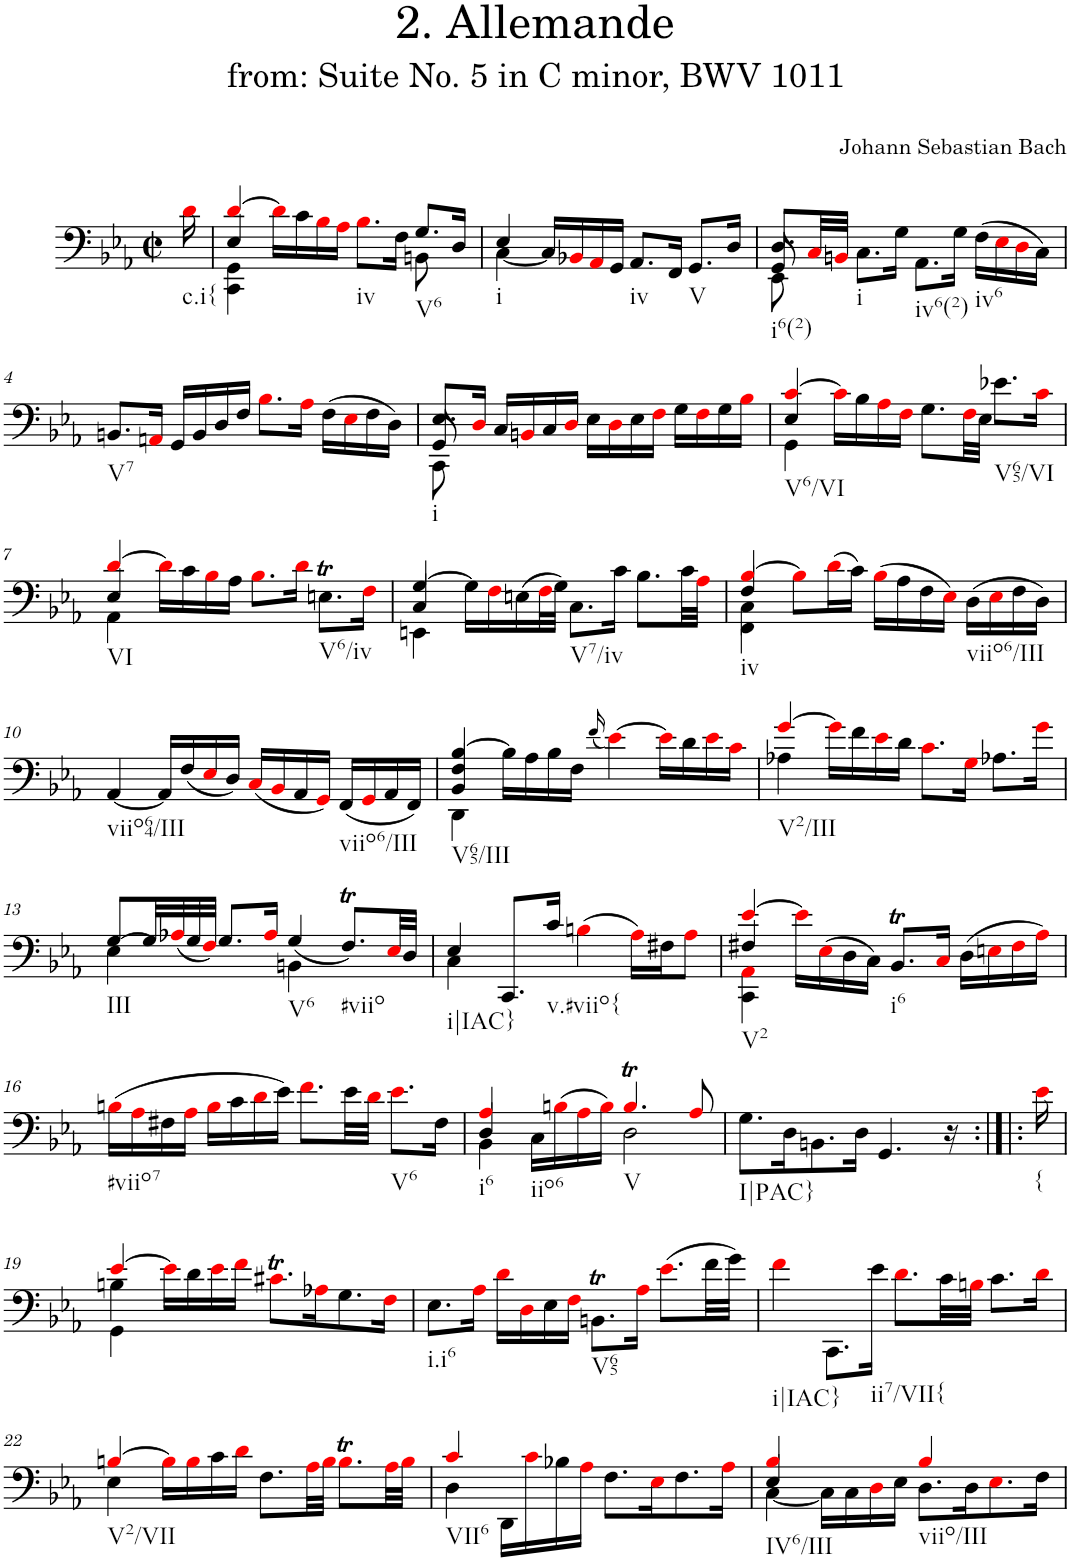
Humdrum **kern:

**kern
*part1
*staff1
*I"Piano
*I'Pno.
*clefF4
*k[b-e-a-]
*M2/2
*met(c|)
=
!LO:TX:b:t=c.i{
16di\
=1
*^
*	*^
*	*	*^
[4di/	4GG\	4E-/	4CC\
16di\LL]	2ryy	2.ryy	2.ryy
16c\	.	.	.
16B-i\	.	.	.
16A-i\JJ	.	.	.
!LO:TX:b:t=iv	!	!	!
8.B-i\L	.	.	.
16F\Jk	.	.	.
!LO:TX:b:t=V6	!	!	!
8.G/L	8BBn\	.	.
.	8ryy	.	.
16D/Jk	.	.	.
*	*v	*v	*v
=2	=2
!LO:TX:b:t=i	!
[4C\	4E-/
16C/LL]	2.ryy
16BB-Xi/	.
16AA-i/	.
16GG/JJ	.
!LO:TX:b:t=iv	!
8.AA-/L	.
16FF/Jk	.
!LO:TX:b:t=V	!
8.GG/L	.
16D/Jk	.
=3	=3
*	*^
!LO:TX:b:t=i6(2)	!	!
8.D/L	8EE-\	8GG/
.	2..ryy	2..ryy
32Ci/LL	.	.
32BBni/JJJ	.	.
!LO:TX:b:t=i	!	!
8.C\L	.	.
16G\Jk	.	.
!LO:TX:b:t=iv6(2)	!	!
8.AA-\L	.	.
16G\Jk	.	.
!LO:TX:b:t=iv6	!	!
(16F\LL	.	.
16E-i\	.	.
16Di\	.	.
16C\JJ)	.	.
*v	*v	*v
!!LO:LB:g=z
=4
!LO:TX:b:t=V7
8.BBn/L
16AAni/Jk
16GG/LL
16BB/
16D/
16F/JJ
8.B-i\L
16A-i\Jk
(16F\LL
16E-i\
16F\
16D\JJ)
=5
*^
*	*^
!LO:TX:b:t=i	!	!
8.E-/L	8CC\	8GG/
.	2..ryy	2..ryy
16Di/Jk	.	.
16C/LL	.	.
16BBni/	.	.
16C/	.	.
16Di/JJ	.	.
16E-\LL	.	.
16Di\	.	.
16E-\	.	.
16Fi\JJ	.	.
16G\LL	.	.
16Fi\	.	.
16G\	.	.
16B-i\JJ	.	.
=6	=6	=6
!LO:TX:b:t=V6/VI	!	!
[4ci/	4GG\	4E-/
16ci\LL]	2.ryy	2.ryy
16B-\	.	.
16A-i\	.	.
16Fi\JJ	.	.
8.G\L	.	.
32Fi\LL	.	.
32E-\JJJ	.	.
!LO:TX:b:t=V65/VI	!	!
8.e-X\L	.	.
16ci\Jk	.	.
!!LO:LB:g=z	!!	!!
=7	=7	=7
!LO:TX:b:t=VI	!	!
[4di/	4AA-\	4E-/
16di\LL]	2.ryy	2.ryy
16c\	.	.
16B-i\	.	.
16A-\JJ	.	.
8.B-i\L	.	.
16di\Jk	.	.
!LO:TX:b:t=V6/iv	!	!
8.Ent\L	.	.
16Fi\Jk	.	.
=8	=8	=8
[4G/	4EEn\	4C/
16G\LL]	2.ryy	2.ryy
16Fi\	.	.
(16En\	.	.
32Fi\L	.	.
32G\JJJ)	.	.
!LO:TX:b:t=V7/iv	!	!
8.C\L	.	.
16c\Jk	.	.
8.B-\L	.	.
32c\LL	.	.
32A-i\JJJ	.	.
=9	=9	=9
*	*	*^
!LO:TX:b:t=iv	!	!	!
[4B-i/	4C\	4F/	4FF\
8B-i\L]	2.ryy	2.ryy	2.ryy
(16di\L	.	.	.
16c\JJ)	.	.	.
(16B-i\LL	.	.	.
16A-\	.	.	.
16F\	.	.	.
16E-i\JJ)	.	.	.
!LO:TX:b:t=viio6/III	!	!	!
(16D\LL	.	.	.
16E-i\	.	.	.
16F\	.	.	.
16D\JJ)	.	.	.
*v	*v	*v	*v
!!LO:LB:g=z
=10
!LO:TX:b:t=viio64/III
[4AA-/
16AA-/LL]
(16F/
16E-i/
16D/JJ)
(16Ci/LL
16BB-i/
16AA-/
16GGi/JJ)
!LO:TX:b:t=viio6/III
(16FF/LL
16GGi/
16AA-/
16FF/JJ)
=11
*^
*	*^
*	*	*^
!LO:TX:b:t=V65/III	!	!	!
[4B-/	4BB-/	4F/	4DD\
16B-\LL]	2.ryy	2.ryy	2.ryy
16A-\	.	.	.
16B-\	.	.	.
16F\JJ	.	.	.
(16qf/	.	.	.
[4e-i\)	.	.	.
16e-i\LL]	.	.	.
16d\	.	.	.
16e-i\	.	.	.
16ci\JJ	.	.	.
*	*v	*v	*v
=12	=12
!LO:TX:b:t=V2/III	!
[4gi/	4A-X\
16gi\LL]	2.ryy
16f\	.
16e-i\	.
16d\JJ	.
8.ci\L	.
16Gi\Jk	.
8.A-X\L	.
16gi\Jk	.
!!LO:LB:g=z	!!
=13	=13
!LO:TX:b:t=III	!
(8G/L	4E-\
32G/LL)	.
(<32A-Xi/	.
32G/	.
32Fi/JJJ)	.
8.G/L	4ryy
16A-i/Jk	.
!LO:TX:b:t=V6	!
(<4G/	4BBn\
!LO:TX:b:t=#viio	!
8.FT/L)	4ryy
32E-i/LL	.
32D/JJJ	.
=14	=14
!LO:TX:b:t=i|IAC}	!
4E-/	4C\
8.CC/L	2.ryy
!LO:TX:b:t=v.#viio{	!
16c/Jk	.
(4Bni\	.
16A-i\LL)	.
16F#X\J	.
8A-i\J	.
=15	=15
*^	*^
!LO:TX:b:t=V2	!	!	!
[4e-i/	4AA-i\	4F#X/	4CC\
16e-i\LL]	2.ryy	2.ryy	2.ryy
(16E-i\	.	.	.
16D\	.	.	.
16C\JJ)	.	.	.
!LO:TX:b:t=i6	!	!	!
8.BB-T/L	.	.	.
16Ci/Jk	.	.	.
(16D\LL	.	.	.
16Eni\	.	.	.
16F#i\	.	.	.
16A-i\JJ)	.	.	.
*v	*v	*v	*v
!!LO:LB:g=z
=16
!LO:TX:b:t=#viio7
(16Bni\LL
16A-i\
16F#X\
16A-i\JJ
16Bi\LL
16c\
16di\
16e-\JJ)
8.fi\L
32e-\LL
32di\JJJ
!LO:TX:b:t=V6
8.e-i\L
16F#\Jk
=17
*^
*	*^
!LO:TX:b:t=i6	!	!
4A-i/	4BB-\	4D/
!LO:TX:b:t=iio6	!	!
16C\LL	4ryy	2.ryy
(16Bni\	.	.
16A-i\	.	.
16Bi\JJ)	.	.
!LO:TX:b:t=V	!	!
4.Bti/	2D\	.
8A-i/	.	.
*v	*v	*v
=18
!LO:TX:b:t=I|PAC}
8.G\L
16D\K
8.BBn\
16D\Jk
4.GG/
16r
!LO:TX:b:t={
16e-i\
!!LO:LB:g=z
=19
*^
*	*^
[4e-i/	4GG\	4Bn\
16e-i\LL]	2.ryy	2.ryy
16d\	.	.
16e-i\	.	.
16fi\JJ	.	.
8.c#Xti\L	.	.
16A-Xi\K	.	.
8.G\	.	.
16Fi\Jk	.	.
*v	*v	*v
=20
!LO:TX:b:t=i.i6
8.E-\L
16A-i\Jk
16di\LL
16Di\
16E-\
16Fi\JJ
!LO:TX:b:t=V65
8.BBnt\L
16A-i\Jk
(8.e-i\L
32f\LL
32g\JJJ)
=21
!LO:TX:b:t=i|IAC}
4fi\
8.CC\L
!LO:TX:b:t=ii7/VII{
16e-\Jk
8.di\L
32c\LL
32Bni\JJJ
8.c\L
16di\Jk
!!LO:LB:g=z
=22
*^
!LO:TX:b:t=V2/VII	!
[4Bni/	4E-\
16Bi\LL]	2.ryy
16Bi\	.
16c\	.
16di\JJ	.
8.F\L	.
32A-i\LL	.
32Bi\JJJ	.
8.Bti\L	.
32A-i\LL	.
32Bi\JJJ	.
=23	=23
!LO:TX:b:t=VII6	!
4ci/	4D\
16DD\LL	2.ryy
16ci\	.
16B-X\	.
16A-i\JJ	.
8.F\L	.
16E-i\K	.
8.F\	.
16A-i\Jk	.
=24	=24
*	*^
!LO:TX:b:t=IV6/III	!	!
[4C\	4B-i/	4E-/
16C\LL]	4ryy	2.ryy
16C\	.	.
16Di\	.	.
16E-\JJ	.	.
!LO:TX:b:t=viio/III	!	!
8.D\L	4B-i/	.
16D\K	.	.
8.E-i\	4ryy	.
16F\Jk	.	.
*v	*v	*v
=
*-
